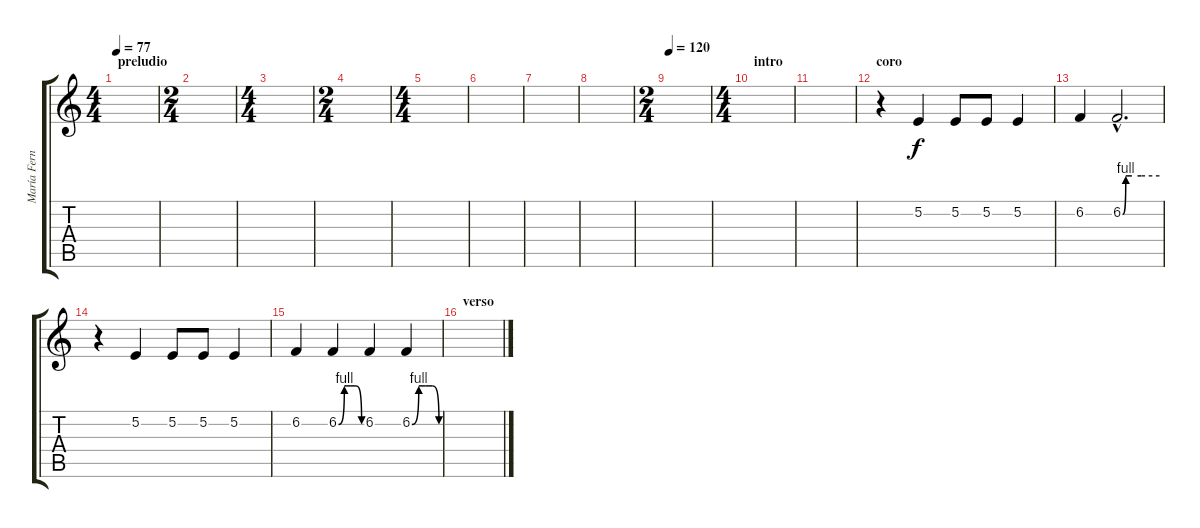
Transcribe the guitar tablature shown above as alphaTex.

\track ("María Fernanda (voz)" "María Fern") {instrument lead3calliope}
\staff {score tabs}
\tuning (E4 B3 G3 D3 A2 E2) {hide}
\ts (4 4)
\section ("" "preludio")
\tempo 77
\clef g2
\ks c
|
\ts (2 4)
|
\ts (4 4)
|
\ts (2 4)
|
\ts (4 4)
|
|
|
|
\ts (2 4)
\tempo 120
|
\ts (4 4)
\section ("" "intro")
|
|
\section ("" "coro")
r.4 5.2.4 5.2.8 5.2.8 5.2.4 |
6.2.4 6.2{be (custom 0 0 5 4 15 4 30 4 60 4) hac}.2{d} |
r.4 5.2.4 5.2.8 5.2.8 5.2.4 |
6.2.4 6.2{be (custom 0 0 15 4 30 4 45 4 60 0)}.4 6.2.4 6.2{be (custom 0 0 15 4 30 4 45 4 60 0)}.4 |
\section ("" "verso")
